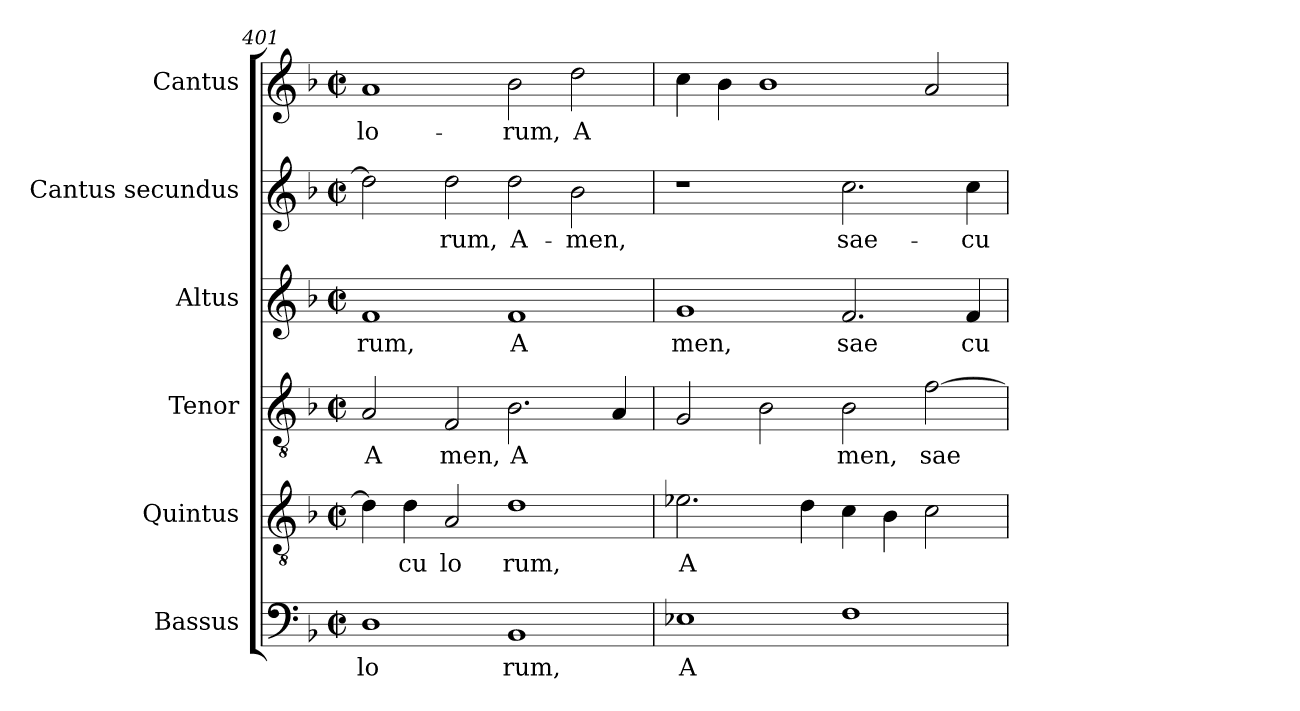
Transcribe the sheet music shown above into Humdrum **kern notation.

**kern	**text	**kern	**text	**kern	**text	**kern	**text	**kern	**text	**kern	**text
*part6	*part6	*part5	*part5	*part4	*part4	*part3	*part3	*part2	*part2	*part1	*part1
*staff6	*staff6	*staff5	*staff5	*staff4	*staff4	*staff3	*staff3	*staff2	*staff2	*staff1	*staff1
*I"Bassus	*	*I"Quintus	*	*I"Tenor	*	*I"Altus	*	*I"Cantus  secundus	*	*I"Cantus	*
*I'B	*	*I'Q	*	*I'T	*	*I'A	*	*	*	*I'C	*
*clefF4	*	*clefGv2	*	*clefGv2	*	*clefG2	*	*clefG2	*	*clefG2	*
*k[b-]	*	*k[b-]	*	*k[b-]	*	*k[b-]	*	*k[b-]	*	*k[b-]	*
*F:	*	*F:	*	*F:	*	*F:	*	*F:	*	*F:	*
*M2/2	*	*M2/2	*	*M2/2	*	*M2/2	*	*M2/2	*	*M2/2	*
*met(c|)	*	*met(c|)	*	*met(c|)	*	*met(c|)	*	*met(c|)	*	*met(c|)	*
=401	=401	=401	=401	=401	=401	=401	=401	=401	=401	=401	=401
!	!LO:LY:b:cj	!	!LO:LY:b:cj	!	!LO:LY:b:cj	!	!LO:LY:b:cj	!	!LO:LY:b:cj	!	!LO:LY:b:cj
1D	lo	4d\]	.	2A/	A	1f	rum,	2dd\]	--	1a	-lo-
!	!	!	!LO:LY:b:cj	!	!	!	!	!	!	!	!
.	.	4d\	cu	.	.	.	.	.	.	.	.
!	!	!	!LO:LY:b:cj	!	!LO:LY:b:cj	!	!	!	!LO:LY:b:cj	!	!
.	.	2A/	lo	2F/	men,	.	.	2dd\	-rum,	.	.
!	!LO:LY:b:cj	!	!LO:LY:b:cj	!	!LO:LY:b:cj	!	!LO:LY:b:cj	!	!LO:LY:b:cj	!	!LO:LY:b:cj
1BB-	rum,	1d	rum,	2.B-\	A	1f	A	2dd\	A-	2b-\	-rum,
!	!	!	!	!	!	!	!	!	!LO:LY:b:cj	!	!LO:LY:b:cj
.	.	.	.	.	.	.	.	2b-\	-men,	2dd\	A-
!	!	!	!	!	!LO:LY:b:cj	!	!	!	!	!	!
.	.	.	.	4A/	.	.	.	.	.	.	.
=402	=402	=402	=402	=402	=402	=402	=402	=402	=402	=402	=402
!	!LO:LY:b:cj	!	!LO:LY:b:cj	!	!LO:LY:b:cj	!	!LO:LY:b:cj	!	!	!	!LO:LY:b:cj
1E-	A	2.e-X\	A	2G/	.	1g	men,	1r	.	4cc\	--
!	!	!	!	!	!	!	!	!	!	!	!LO:LY:b:cj
.	.	.	.	.	.	.	.	.	.	4b-\	--
!	!	!	!	!	!LO:LY:b:cj	!	!	!	!	!	!LO:LY:b:cj
.	.	.	.	2B-\	.	.	.	.	.	1b-	--
!	!	!	!LO:LY:b:cj	!	!	!	!	!	!	!	!
.	.	4d\	.	.	.	.	.	.	.	.	.
!	!LO:LY:b:cj	!	!LO:LY:b:cj	!	!LO:LY:b:cj	!	!LO:LY:b:cj	!	!LO:LY:b:cj	!	!
1F	.	4c\	.	2B-\	men,	2.f/	sae	2.cc\	sae-	.	.
!	!	!	!LO:LY:b:cj	!	!	!	!	!	!	!	!
.	.	4B-\	.	.	.	.	.	.	.	.	.
!	!	!	!LO:LY:b:cj	!	!LO:LY:b:cj	!	!	!	!	!	!LO:LY:b:cj
.	.	2c\	.	[<2f\	sae	.	.	.	.	2a/	--
!	!	!	!	!	!	!	!LO:LY:b:cj	!	!LO:LY:b:cj	!	!
.	.	.	.	.	.	4f/	cu	4cc\	-cu-	.	.
=	=	=	=	=	=	=	=	=	=	=	=
*-	*-	*-	*-	*-	*-	*-	*-	*-	*-	*-	*-
